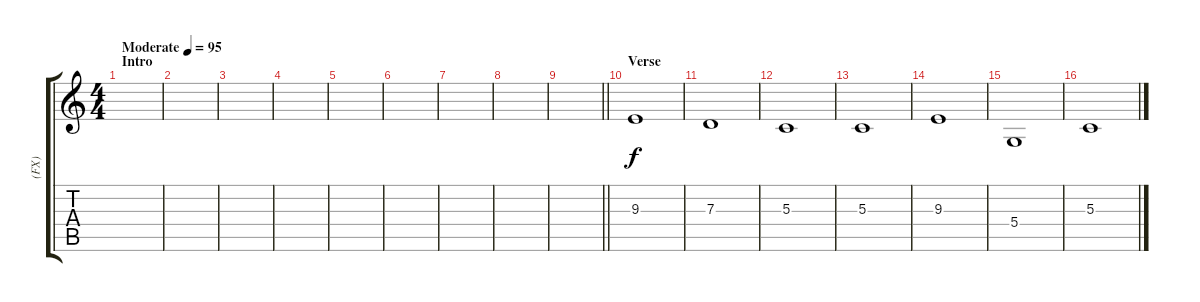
\track ("(FX)" "(FX)") {instrument lead1square}
\staff {score tabs}
\tuning (E4 B3 G3 D3 A2 E2) {hide}
\ts (4 4)
\section ("" "Intro")
\tempo (95 "Moderate")
\clef g2
\ks c
|
|
|
|
|
|
|
|
\barLineRight lightlight
|
\section ("" "Verse")
9.3.1 |
7.3.1 |
5.3.1 |
5.3.1 |
9.3.1 |
5.4.1 |
5.3.1
